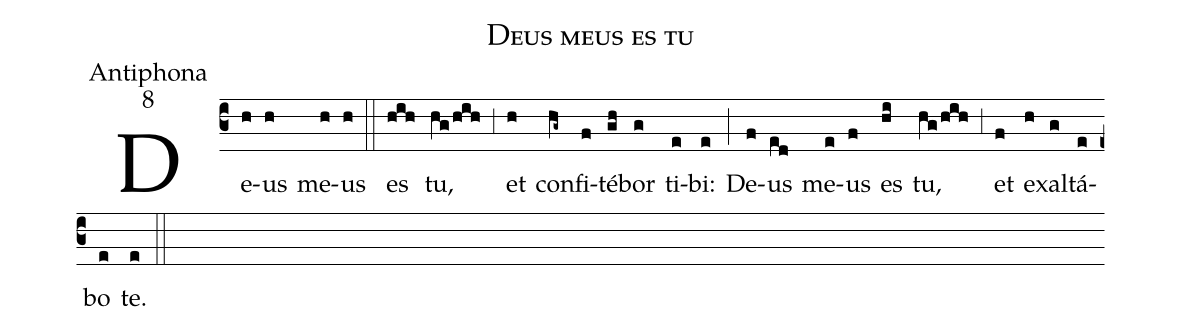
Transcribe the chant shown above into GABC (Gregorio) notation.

name:Deus meus es tu;
office-part:Antiphona;
mode:8;
%%
(c3) De(h)us(h) me(h)us(h) (::)
es(hih) tu,(hg/hih) (,3) et(h) con(hg~)fi(f)té(gh)bor(g) ti(e)bi:(e) (;) De(f)us(ed) me(e)us(f) es(hi) tu,(hg/hih) (,3) et(f) ex(h)al(g)tá(e)bo(e) te.(e) (::)
